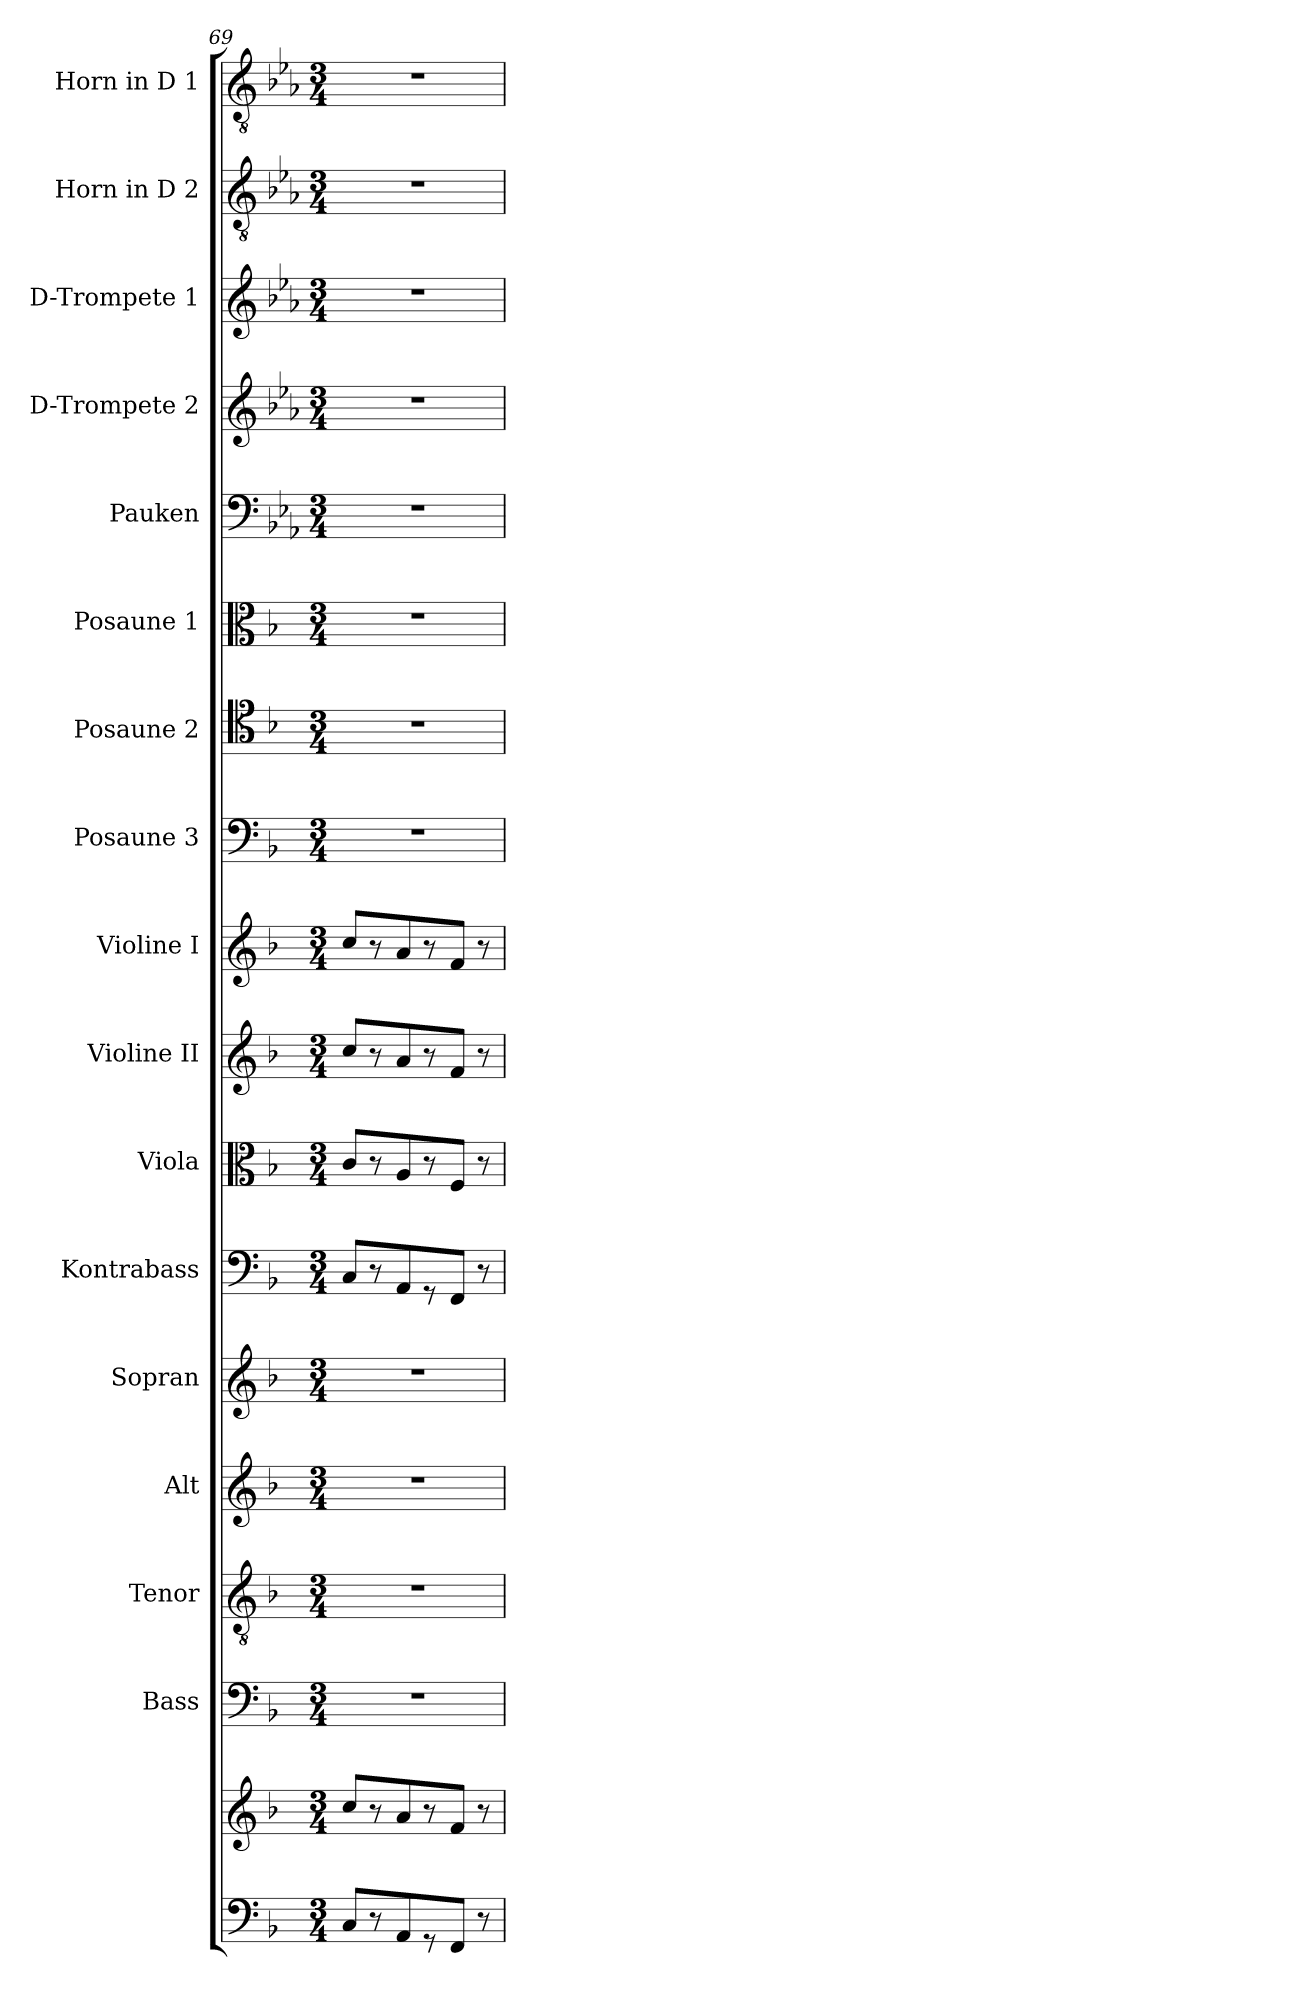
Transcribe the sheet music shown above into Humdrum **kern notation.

**kern	**kern	**kern	**kern	**kern	**kern	**kern	**kern	**kern	**kern	**kern	**kern	**kern	**kern	**kern	**kern	**kern	**kern
*part17	*part17	*part16	*part15	*part14	*part13	*part12	*part11	*part10	*part9	*part8	*part7	*part6	*part5	*part4	*part3	*part2	*part1
*staff18	*staff17	*staff16	*staff15	*staff14	*staff13	*staff12	*staff11	*staff10	*staff9	*staff8	*staff7	*staff6	*staff5	*staff4	*staff3	*staff2	*staff1
*	*	*I"Bass	*I"Tenor	*I"Alt	*I"Sopran	*I"Kontrabass	*I"Viola	*I"Violine II	*I"Violine I	*I"Posaune 3	*I"Posaune 2	*I"Posaune 1	*I"Pauken	*I"D-Trompete 2	*I"D-Trompete 1	*I"Horn in D 2	*I"Horn in D 1
*	*	*I'B.	*I'T.	*I'A.	*I'S.	*I'Kb.	*I'Vla.	*I'Vl. II	*I'Vl. I	*I'Pos. 3	*I'Pos. 2	*I'Pos. 1	*I'Pk.	*I'D Trp. 2	*I'D Trp. 1	*I'Hrn. 2	*I'Hrn. 1
*clefF4	*clefG2	*clefF4	*clefGv2	*clefG2	*clefG2	*clefF4	*clefC3	*clefG2	*clefG2	*clefF4	*clefC4	*clefC3	*clefF4	*clefG2	*clefG2	*clefGv2	*clefGv2
*	*	*	*	*	*	*ITrd7c12	*	*	*	*	*	*	*ITrd-1c-2	*ITrd-1c-2	*ITrd-1c-2	*ITrd-1c-2	*ITrd-1c-2
*k[b-]	*k[b-]	*k[b-]	*k[b-]	*k[b-]	*k[b-]	*k[b-]	*k[b-]	*k[b-]	*k[b-]	*k[b-]	*k[b-]	*k[b-]	*k[b-]	*k[b-]	*k[b-]	*k[b-]	*k[b-]
*F:	*F:	*F:	*F:	*F:	*F:	*F:	*F:	*F:	*F:	*F:	*F:	*F:	*F:	*F:	*F:	*F:	*F:
*M3/4	*M3/4	*M3/4	*M3/4	*M3/4	*M3/4	*M3/4	*M3/4	*M3/4	*M3/4	*M3/4	*M3/4	*M3/4	*M3/4	*M3/4	*M3/4	*M3/4	*M3/4
=69	=69	=69	=69	=69	=69	=69	=69	=69	=69	=69	=69	=69	=69	=69	=69	=69	=69
8C/L	8cc/L	2.r	2.r	2.r	2.r	8CC/L	8c/L	8cc/L	8cc/L	2.r	2.r	2.r	2.r	2.r	2.r	2.r	2.r
8r	8r	.	.	.	.	8r	8r	8r	8r	.	.	.	.	.	.	.	.
8AA/	8a/	.	.	.	.	8AAA/	8A/	8a/	8a/	.	.	.	.	.	.	.	.
8r	8r	.	.	.	.	8r	8r	8r	8r	.	.	.	.	.	.	.	.
8FF/J	8f/J	.	.	.	.	8FFF/J	8F/J	8f/J	8f/J	.	.	.	.	.	.	.	.
8r	8r	.	.	.	.	8r	8r	8r	8r	.	.	.	.	.	.	.	.
=	=	=	=	=	=	=	=	=	=	=	=	=	=	=	=	=	=
*-	*-	*-	*-	*-	*-	*-	*-	*-	*-	*-	*-	*-	*-	*-	*-	*-	*-
